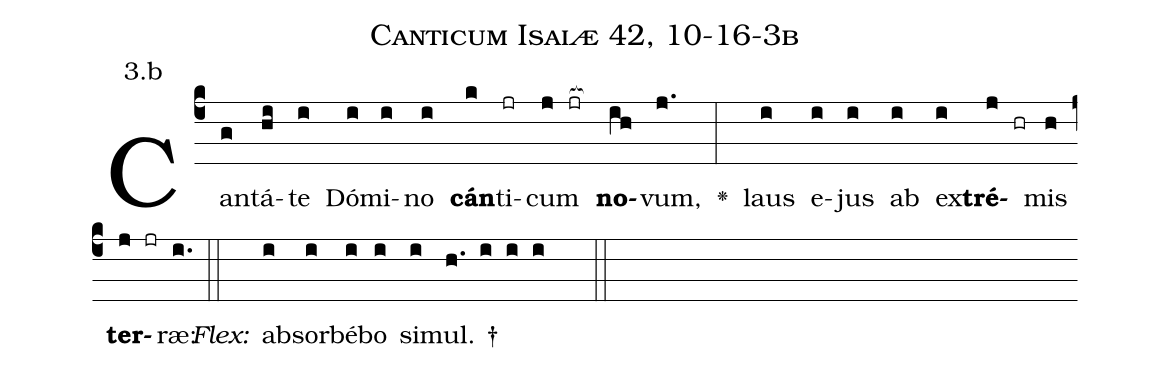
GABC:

name: Canticum Isaiæ 42, 10-16-3b;
annotation: 3.b;
%%
(c4)Can(g)tá(hi)te(i) Dó(i)mi(i)no(i) <b>cán</b>(k)ti(jr)cum(j jr[ocb:1{]) <b>no</b>(ih[ocb:0}])vum,(j.) <v>\greheightstar</v>(:) laus(i) e(i)jus(i) ab(i) ex(i)<b>tré</b>(j hr)mis(h) <b>ter</b>(j jr)ræ:(i.) (::)
<i>Flex:</i>()  ab(i)sor(i)bé(i)bo(i) si(i)mul. †(h. i i i  ::)

%E(i) u(i) o(j) u(h) a(j) e.(i.) (::)
